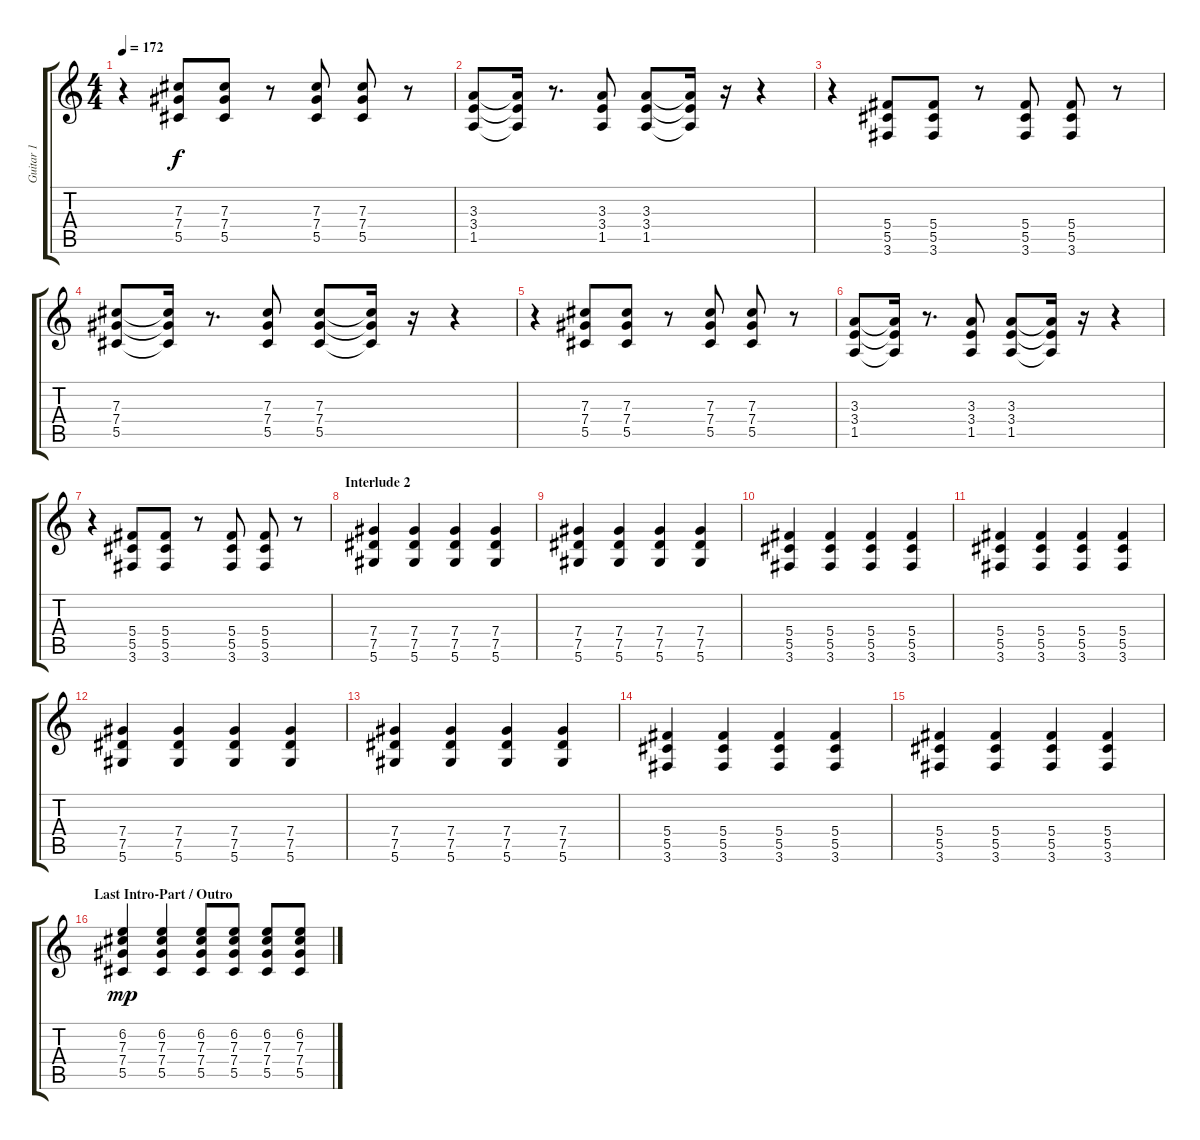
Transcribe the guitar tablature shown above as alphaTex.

\track ("Guitar 1" "Guitar 1") {instrument distortionguitar}
\staff {score tabs}
\tuning (Eb4 Bb3 Gb3 Db3 Ab2 Eb2) {hide}
\ts (4 4)
\tempo 172
\clef g2
\ks c
r.4{dy f} (7.3 7.4 5.5).8 (7.3 7.4 5.5).8 r.8 (7.3 7.4 5.5).8 (7.3 7.4 5.5).8 r.8 |
(3.3 3.4 1.5).8 (3.3{t} 3.4{t} 1.5{t}).16 r.8{d} (3.3 3.4 1.5).8 (3.3 3.4 1.5).8 (3.3{t} 3.4{t} 1.5{t}).16 r.16 r.4 |
r.4 (5.4 5.5 3.6).8 (5.4 5.5 3.6).8 r.8 (5.4 5.5 3.6).8 (5.4 5.5 3.6).8 r.8 |
(7.3 7.4 5.5).8 (7.3{t} 7.4{t} 5.5{t}).16 r.8{d} (7.3 7.4 5.5).8 (7.3 7.4 5.5).8 (7.3{t} 7.4{t} 5.5{t}).16 r.16 r.4 |
r.4 (7.3 7.4 5.5).8 (7.3 7.4 5.5).8 r.8 (7.3 7.4 5.5).8 (7.3 7.4 5.5).8 r.8 |
(3.3 3.4 1.5).8 (3.3{t} 3.4{t} 1.5{t}).16 r.8{d} (3.3 3.4 1.5).8 (3.3 3.4 1.5).8 (3.3{t} 3.4{t} 1.5{t}).16 r.16 r.4 |
r.4 (5.4 5.5 3.6).8 (5.4 5.5 3.6).8 r.8 (5.4 5.5 3.6).8 (5.4 5.5 3.6).8 r.8 |
\section ("" "Interlude 2")
(7.4 7.5 5.6).4 (7.4 7.5 5.6).4 (7.4 7.5 5.6).4 (7.4 7.5 5.6).4 |
(7.4 7.5 5.6).4 (7.4 7.5 5.6).4 (7.4 7.5 5.6).4 (7.4 7.5 5.6).4 |
(5.4 5.5 3.6).4 (5.4 5.5 3.6).4 (5.4 5.5 3.6).4 (5.4 5.5 3.6).4 |
(5.4 5.5 3.6).4 (5.4 5.5 3.6).4 (5.4 5.5 3.6).4 (5.4 5.5 3.6).4 |
(7.4 7.5 5.6).4 (7.4 7.5 5.6).4 (7.4 7.5 5.6).4 (7.4 7.5 5.6).4 |
(7.4 7.5 5.6).4 (7.4 7.5 5.6).4 (7.4 7.5 5.6).4 (7.4 7.5 5.6).4 |
(5.4 5.5 3.6).4 (5.4 5.5 3.6).4 (5.4 5.5 3.6).4 (5.4 5.5 3.6).4 |
(5.4 5.5 3.6).4 (5.4 5.5 3.6).4 (5.4 5.5 3.6).4 (5.4 5.5 3.6).4 |
\section ("" "Last Intro-Part / Outro")
(6.2 7.3 7.4 5.5).4{dy mp volume 8 instrument distortionguitar} (6.2 7.3 7.4 5.5).4 (6.2 7.3 7.4 5.5).8 (6.2 7.3 7.4 5.5).8 (6.2 7.3 7.4 5.5).8 (6.2 7.3 7.4 5.5).8
